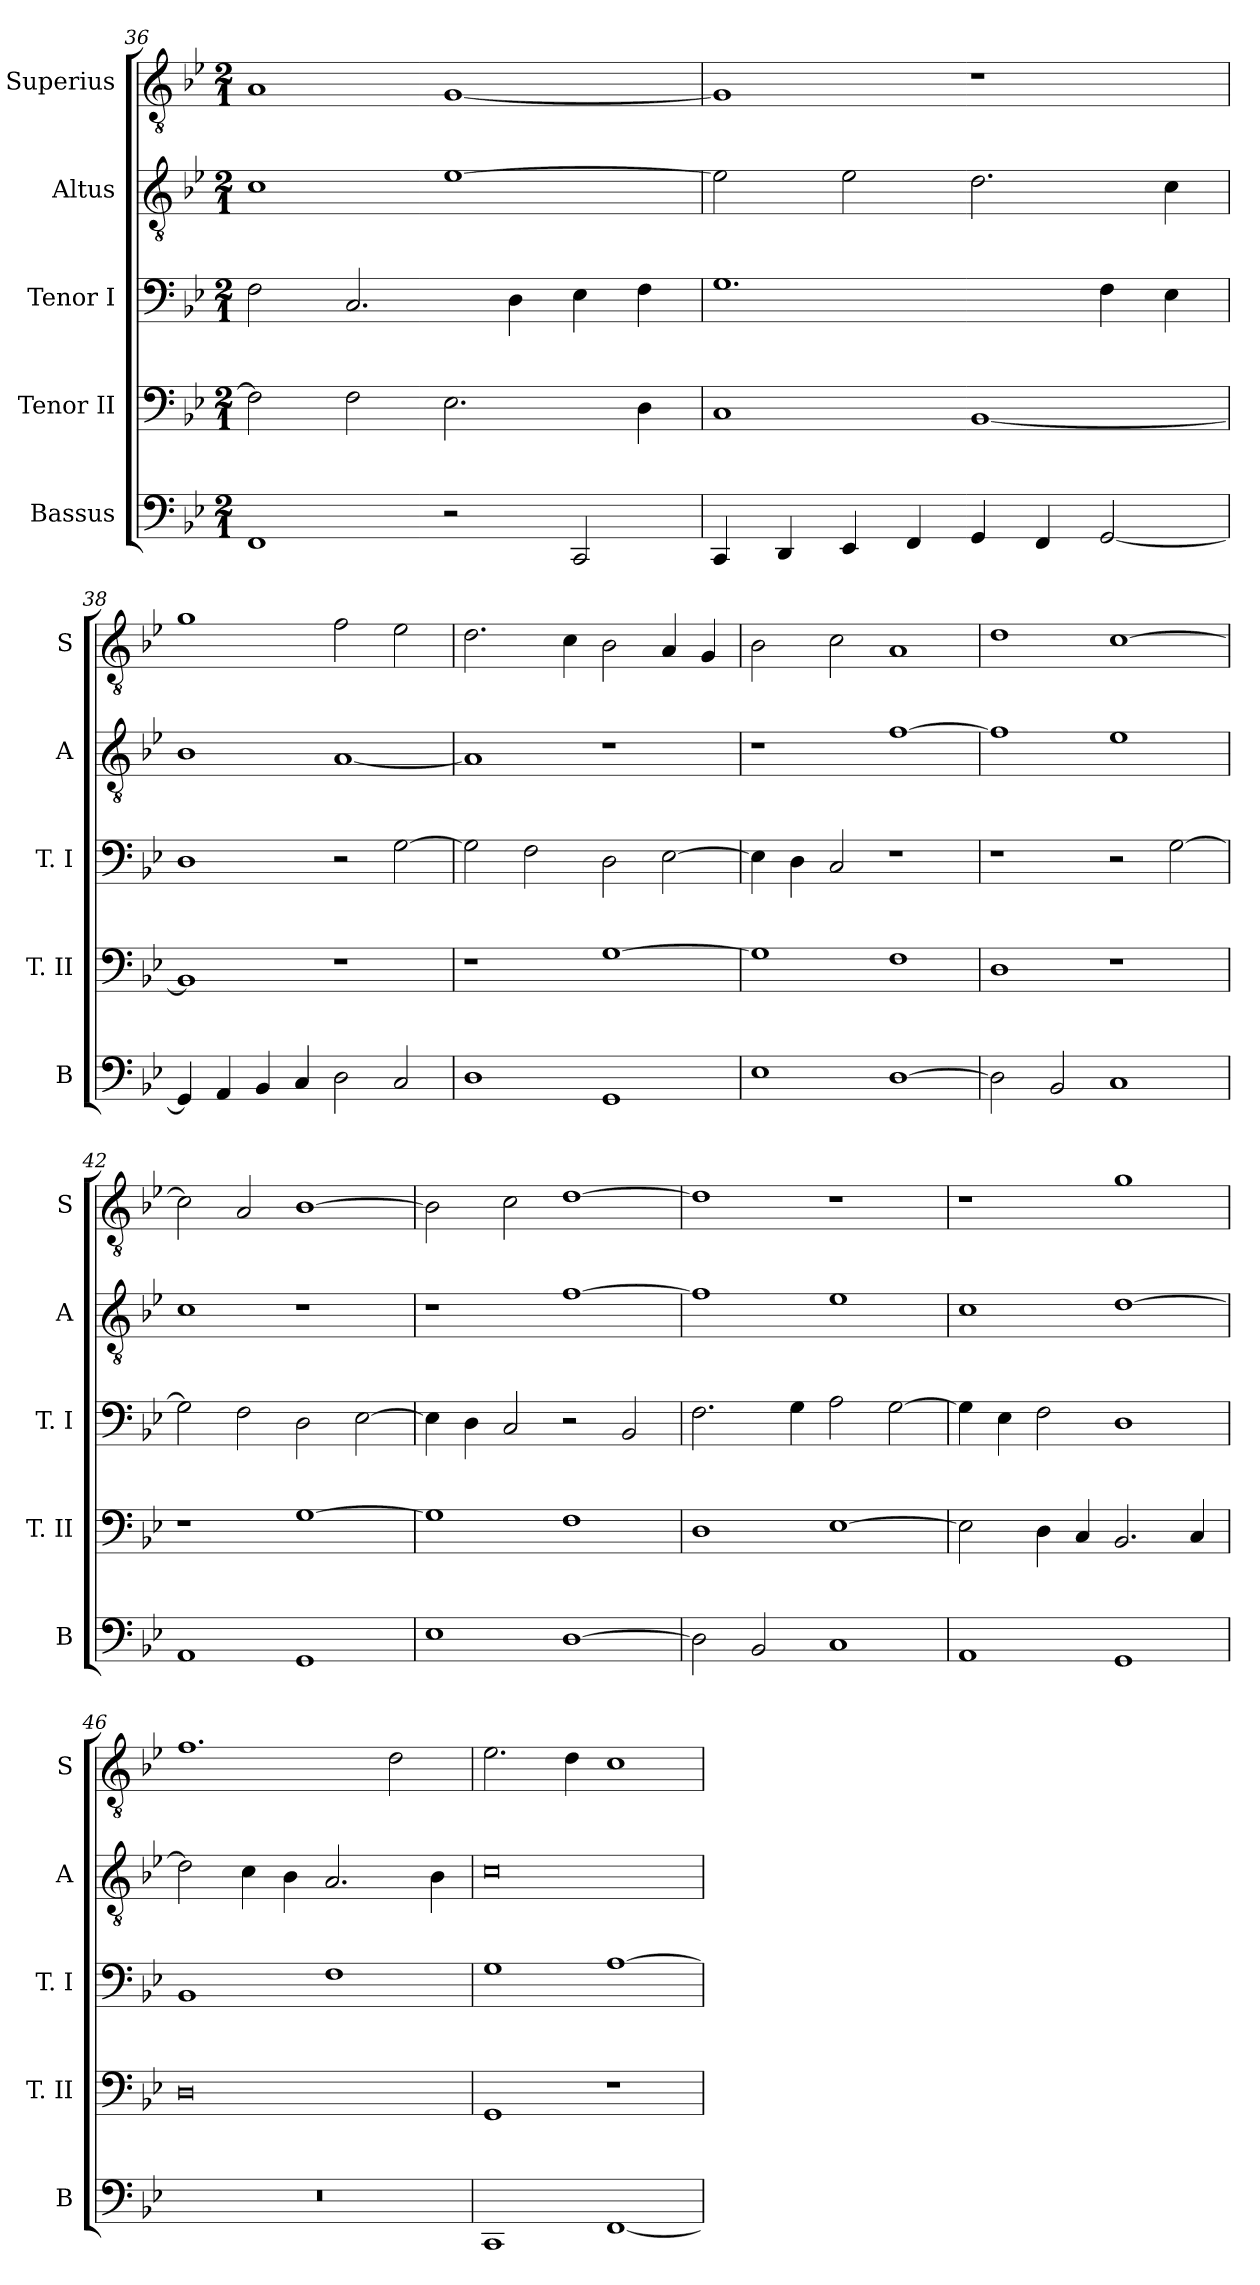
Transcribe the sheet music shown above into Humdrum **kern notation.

**kern	**kern	**kern	**kern	**kern
*part5	*part4	*part3	*part2	*part1
*staff5	*staff4	*staff3	*staff2	*staff1
*I"Bassus	*I"Tenor II	*I"Tenor I	*I"Altus	*I"Superius
*I'B	*I'T. II	*I'T. I	*I'A	*I'S
*clefF4	*clefF4	*clefF4	*clefGv2	*clefGv2
*k[b-e-]	*k[b-e-]	*k[b-e-]	*k[b-e-]	*k[b-e-]
*B-:	*B-:	*B-:	*B-:	*B-:
*M2/1	*M2/1	*M2/1	*M2/1	*M2/1
=36	=36	=36	=36	=36
1FF	2F]	2F	1c	1A
.	2F	2.C	.	.
2r	2.E-	.	[1e-	[1G
.	.	4D	.	.
2CC	.	4E-	.	.
.	4D	4F	.	.
=37	=37	=37	=37	=37
4CC	1C	1.G	2e-]	1G]
4DD	.	.	.	.
4EE-	.	.	2e-	.
4FF	.	.	.	.
4GG	[1BB-	.	2.d	1r
4FF	.	.	.	.
[2GG	.	4F	.	.
.	.	4E-	4c	.
=38	=38	=38	=38	=38
4GG]	1BB-]	1D	1B-	1g
4AA	.	.	.	.
4BB-	.	.	.	.
4C	.	.	.	.
2D	1r	2r	[1A	2f
2C	.	[2G	.	2e-
=39	=39	=39	=39	=39
1D	1r	2G]	1A]	2.d
.	.	2F	.	.
.	.	.	.	4c
1GG	[1G	2D	1r	2B-
.	.	[2E-	.	4A
.	.	.	.	4G
=40	=40	=40	=40	=40
1E-	1G]	4E-]	1r	2B-
.	.	4D	.	.
.	.	2C	.	2c
[1D	1F	1r	[1f	1A
=41	=41	=41	=41	=41
2D]	1D	1r	1f]	1d
2BB-	.	.	.	.
1C	1r	2r	1e-	[1c
.	.	[2G	.	.
=42	=42	=42	=42	=42
1AA	1r	2G]	1c	2c]
.	.	2F	.	2A
1GG	[1G	2D	1r	[1B-
.	.	[2E-	.	.
=43	=43	=43	=43	=43
1E-	1G]	4E-]	1r	2B-]
.	.	4D	.	.
.	.	2C	.	2c
[1D	1F	2r	[1f	[1d
.	.	2BB-	.	.
=44	=44	=44	=44	=44
2D]	1D	2.F	1f]	1d]
2BB-	.	.	.	.
.	.	4G	.	.
1C	[1E-	2A	1e-	1r
.	.	[2G	.	.
=45	=45	=45	=45	=45
1AA	2E-]	4G]	1c	1r
.	.	4E-	.	.
.	4D	2F	.	.
.	4C	.	.	.
1GG	2.BB-	1D	[1d	1g
.	4C	.	.	.
=46	=46	=46	=46	=46
0r	0D	1BB-	2d]	1.f
.	.	.	4c	.
.	.	.	4B-	.
.	.	1F	2.A	.
.	.	.	.	2d
.	.	.	4B-	.
=47	=47	=47	=47	=47
1CC	1GG	1G	0c	2.e-
.	.	.	.	4d
[1FF	1r	[1A	.	1c
=	=	=	=	=
*-	*-	*-	*-	*-
